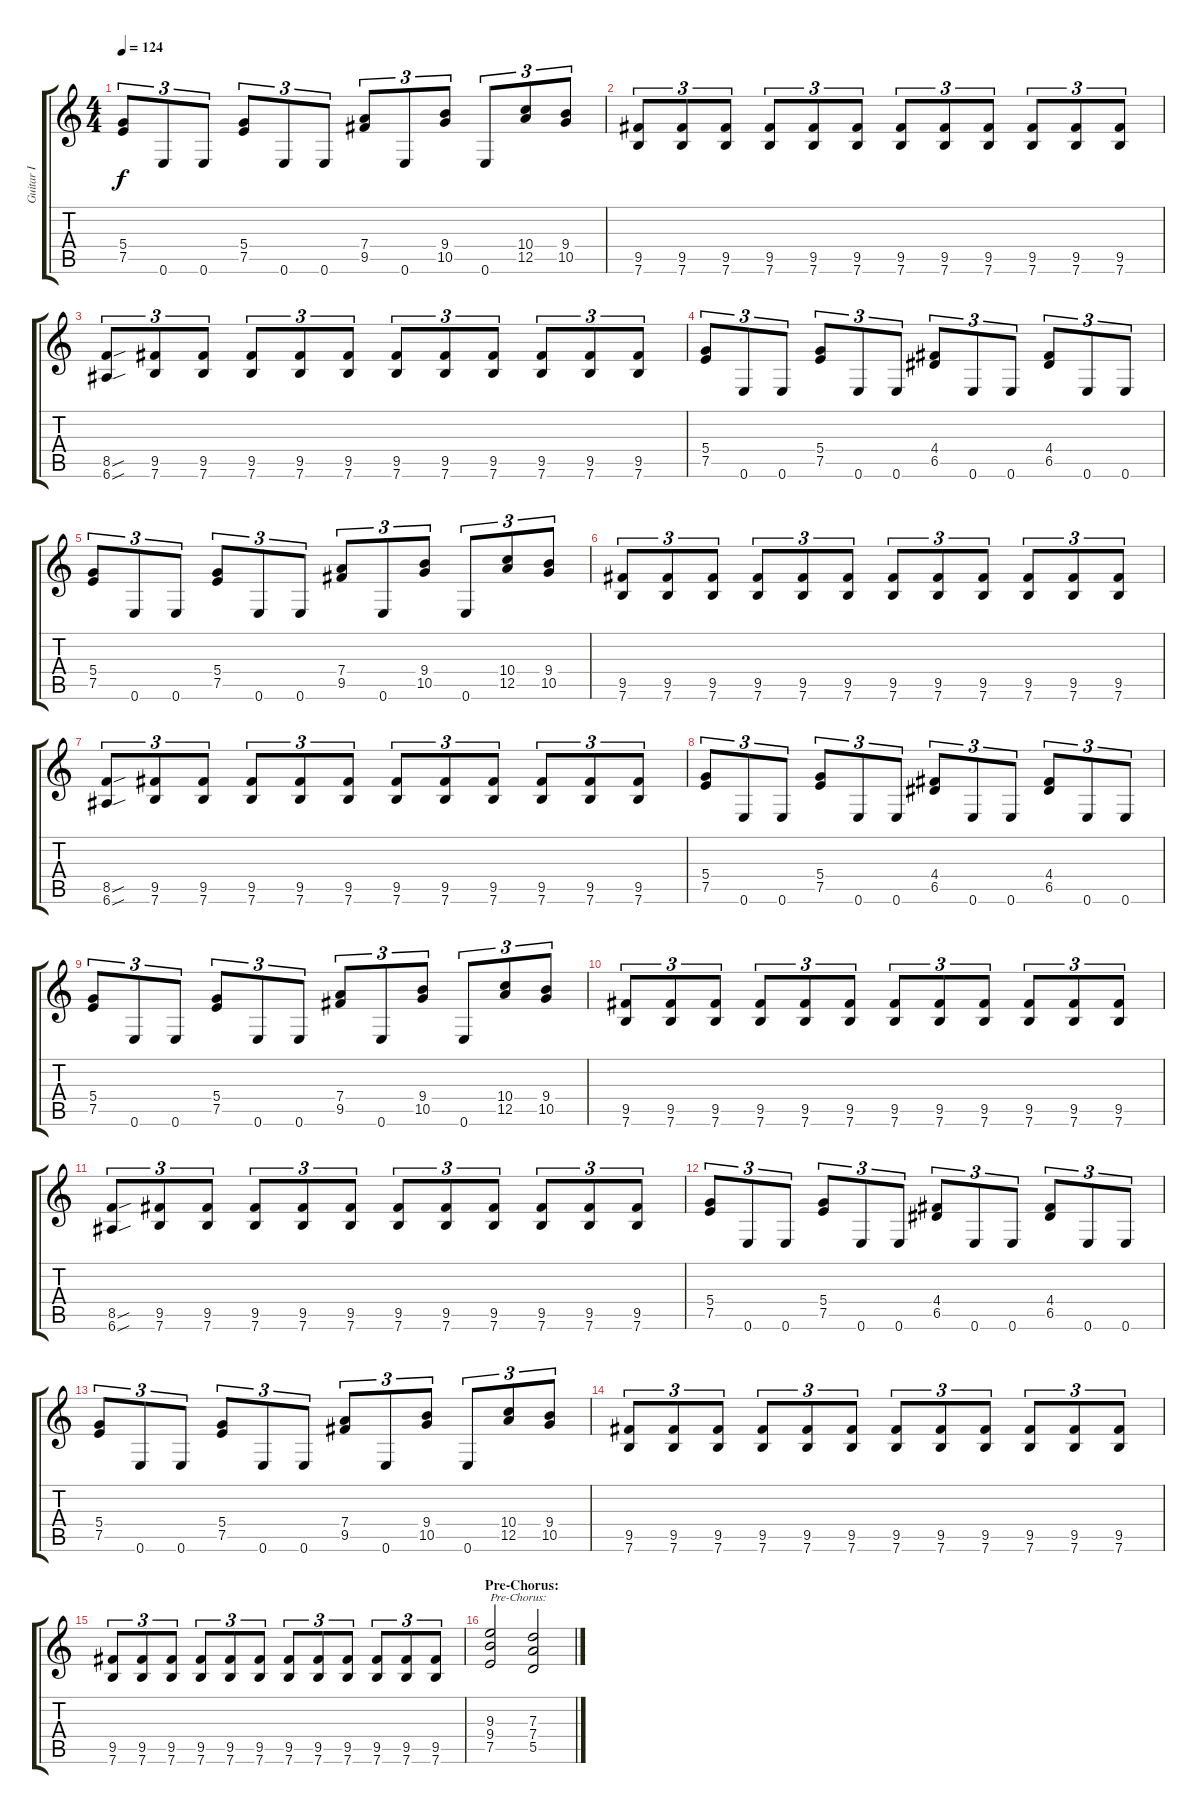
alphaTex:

\track ("Guitar I" "Guitar I") {instrument distortionguitar}
\staff {score tabs}
\tuning (E4 B3 G3 D3 A2 E2) {hide}
\ts (4 4)
\tempo 124
\clef g2
\ks c
(5.4 7.5).8{tu (3 2) dy f} 0.6.8{tu (3 2)} 0.6.8{tu (3 2)} (5.4 7.5).8{tu (3 2)} 0.6.8{tu (3 2)} 0.6.8{tu (3 2)} (7.4 9.5).8{tu (3 2)} 0.6.8{tu (3 2)} (9.4 10.5).8{tu (3 2)} 0.6.8{tu (3 2)} (10.4 12.5).8{tu (3 2)} (9.4 10.5).8{tu (3 2)} |
(9.5 7.6).8{tu (3 2)} (9.5 7.6).8{tu (3 2)} (9.5 7.6).8{tu (3 2)} (9.5 7.6).8{tu (3 2)} (9.5 7.6).8{tu (3 2)} (9.5 7.6).8{tu (3 2)} (9.5 7.6).8{tu (3 2)} (9.5 7.6).8{tu (3 2)} (9.5 7.6).8{tu (3 2)} (9.5 7.6).8{tu (3 2)} (9.5 7.6).8{tu (3 2)} (9.5 7.6).8{tu (3 2)} |
(8.5{sou} 6.6{sou}).8{tu (3 2)} (9.5 7.6).8{tu (3 2)} (9.5 7.6).8{tu (3 2)} (9.5 7.6).8{tu (3 2)} (9.5 7.6).8{tu (3 2)} (9.5 7.6).8{tu (3 2)} (9.5 7.6).8{tu (3 2)} (9.5 7.6).8{tu (3 2)} (9.5 7.6).8{tu (3 2)} (9.5 7.6).8{tu (3 2)} (9.5 7.6).8{tu (3 2)} (9.5 7.6).8{tu (3 2)} |
(5.4 7.5).8{tu (3 2)} 0.6.8{tu (3 2)} 0.6.8{tu (3 2)} (5.4 7.5).8{tu (3 2)} 0.6.8{tu (3 2)} 0.6.8{tu (3 2)} (4.4 6.5).8{tu (3 2)} 0.6.8{tu (3 2)} 0.6.8{tu (3 2)} (4.4 6.5).8{tu (3 2)} 0.6.8{tu (3 2)} 0.6.8{tu (3 2)} |
(5.4 7.5).8{tu (3 2)} 0.6.8{tu (3 2)} 0.6.8{tu (3 2)} (5.4 7.5).8{tu (3 2)} 0.6.8{tu (3 2)} 0.6.8{tu (3 2)} (7.4 9.5).8{tu (3 2)} 0.6.8{tu (3 2)} (9.4 10.5).8{tu (3 2)} 0.6.8{tu (3 2)} (10.4 12.5).8{tu (3 2)} (9.4 10.5).8{tu (3 2)} |
(9.5 7.6).8{tu (3 2)} (9.5 7.6).8{tu (3 2)} (9.5 7.6).8{tu (3 2)} (9.5 7.6).8{tu (3 2)} (9.5 7.6).8{tu (3 2)} (9.5 7.6).8{tu (3 2)} (9.5 7.6).8{tu (3 2)} (9.5 7.6).8{tu (3 2)} (9.5 7.6).8{tu (3 2)} (9.5 7.6).8{tu (3 2)} (9.5 7.6).8{tu (3 2)} (9.5 7.6).8{tu (3 2)} |
(8.5{sou} 6.6{sou}).8{tu (3 2)} (9.5 7.6).8{tu (3 2)} (9.5 7.6).8{tu (3 2)} (9.5 7.6).8{tu (3 2)} (9.5 7.6).8{tu (3 2)} (9.5 7.6).8{tu (3 2)} (9.5 7.6).8{tu (3 2)} (9.5 7.6).8{tu (3 2)} (9.5 7.6).8{tu (3 2)} (9.5 7.6).8{tu (3 2)} (9.5 7.6).8{tu (3 2)} (9.5 7.6).8{tu (3 2)} |
(5.4 7.5).8{tu (3 2)} 0.6.8{tu (3 2)} 0.6.8{tu (3 2)} (5.4 7.5).8{tu (3 2)} 0.6.8{tu (3 2)} 0.6.8{tu (3 2)} (4.4 6.5).8{tu (3 2)} 0.6.8{tu (3 2)} 0.6.8{tu (3 2)} (4.4 6.5).8{tu (3 2)} 0.6.8{tu (3 2)} 0.6.8{tu (3 2)} |
(5.4 7.5).8{tu (3 2)} 0.6.8{tu (3 2)} 0.6.8{tu (3 2)} (5.4 7.5).8{tu (3 2)} 0.6.8{tu (3 2)} 0.6.8{tu (3 2)} (7.4 9.5).8{tu (3 2)} 0.6.8{tu (3 2)} (9.4 10.5).8{tu (3 2)} 0.6.8{tu (3 2)} (10.4 12.5).8{tu (3 2)} (9.4 10.5).8{tu (3 2)} |
(9.5 7.6).8{tu (3 2)} (9.5 7.6).8{tu (3 2)} (9.5 7.6).8{tu (3 2)} (9.5 7.6).8{tu (3 2)} (9.5 7.6).8{tu (3 2)} (9.5 7.6).8{tu (3 2)} (9.5 7.6).8{tu (3 2)} (9.5 7.6).8{tu (3 2)} (9.5 7.6).8{tu (3 2)} (9.5 7.6).8{tu (3 2)} (9.5 7.6).8{tu (3 2)} (9.5 7.6).8{tu (3 2)} |
(8.5{sou} 6.6{sou}).8{tu (3 2)} (9.5 7.6).8{tu (3 2)} (9.5 7.6).8{tu (3 2)} (9.5 7.6).8{tu (3 2)} (9.5 7.6).8{tu (3 2)} (9.5 7.6).8{tu (3 2)} (9.5 7.6).8{tu (3 2)} (9.5 7.6).8{tu (3 2)} (9.5 7.6).8{tu (3 2)} (9.5 7.6).8{tu (3 2)} (9.5 7.6).8{tu (3 2)} (9.5 7.6).8{tu (3 2)} |
(5.4 7.5).8{tu (3 2)} 0.6.8{tu (3 2)} 0.6.8{tu (3 2)} (5.4 7.5).8{tu (3 2)} 0.6.8{tu (3 2)} 0.6.8{tu (3 2)} (4.4 6.5).8{tu (3 2)} 0.6.8{tu (3 2)} 0.6.8{tu (3 2)} (4.4 6.5).8{tu (3 2)} 0.6.8{tu (3 2)} 0.6.8{tu (3 2)} |
(5.4 7.5).8{tu (3 2)} 0.6.8{tu (3 2)} 0.6.8{tu (3 2)} (5.4 7.5).8{tu (3 2)} 0.6.8{tu (3 2)} 0.6.8{tu (3 2)} (7.4 9.5).8{tu (3 2)} 0.6.8{tu (3 2)} (9.4 10.5).8{tu (3 2)} 0.6.8{tu (3 2)} (10.4 12.5).8{tu (3 2)} (9.4 10.5).8{tu (3 2)} |
(9.5 7.6).8{tu (3 2)} (9.5 7.6).8{tu (3 2)} (9.5 7.6).8{tu (3 2)} (9.5 7.6).8{tu (3 2)} (9.5 7.6).8{tu (3 2)} (9.5 7.6).8{tu (3 2)} (9.5 7.6).8{tu (3 2)} (9.5 7.6).8{tu (3 2)} (9.5 7.6).8{tu (3 2)} (9.5 7.6).8{tu (3 2)} (9.5 7.6).8{tu (3 2)} (9.5 7.6).8{tu (3 2)} |
(9.5 7.6).8{tu (3 2)} (9.5 7.6).8{tu (3 2)} (9.5 7.6).8{tu (3 2)} (9.5 7.6).8{tu (3 2)} (9.5 7.6).8{tu (3 2)} (9.5 7.6).8{tu (3 2)} (9.5 7.6).8{tu (3 2)} (9.5 7.6).8{tu (3 2)} (9.5 7.6).8{tu (3 2)} (9.5 7.6).8{tu (3 2)} (9.5 7.6).8{tu (3 2)} (9.5 7.6).8{tu (3 2)} |
\section ("" "Pre-Chorus:")
(9.3 9.4 7.5).2{txt "Pre-Chorus:"} (7.3 7.4 5.5).2
